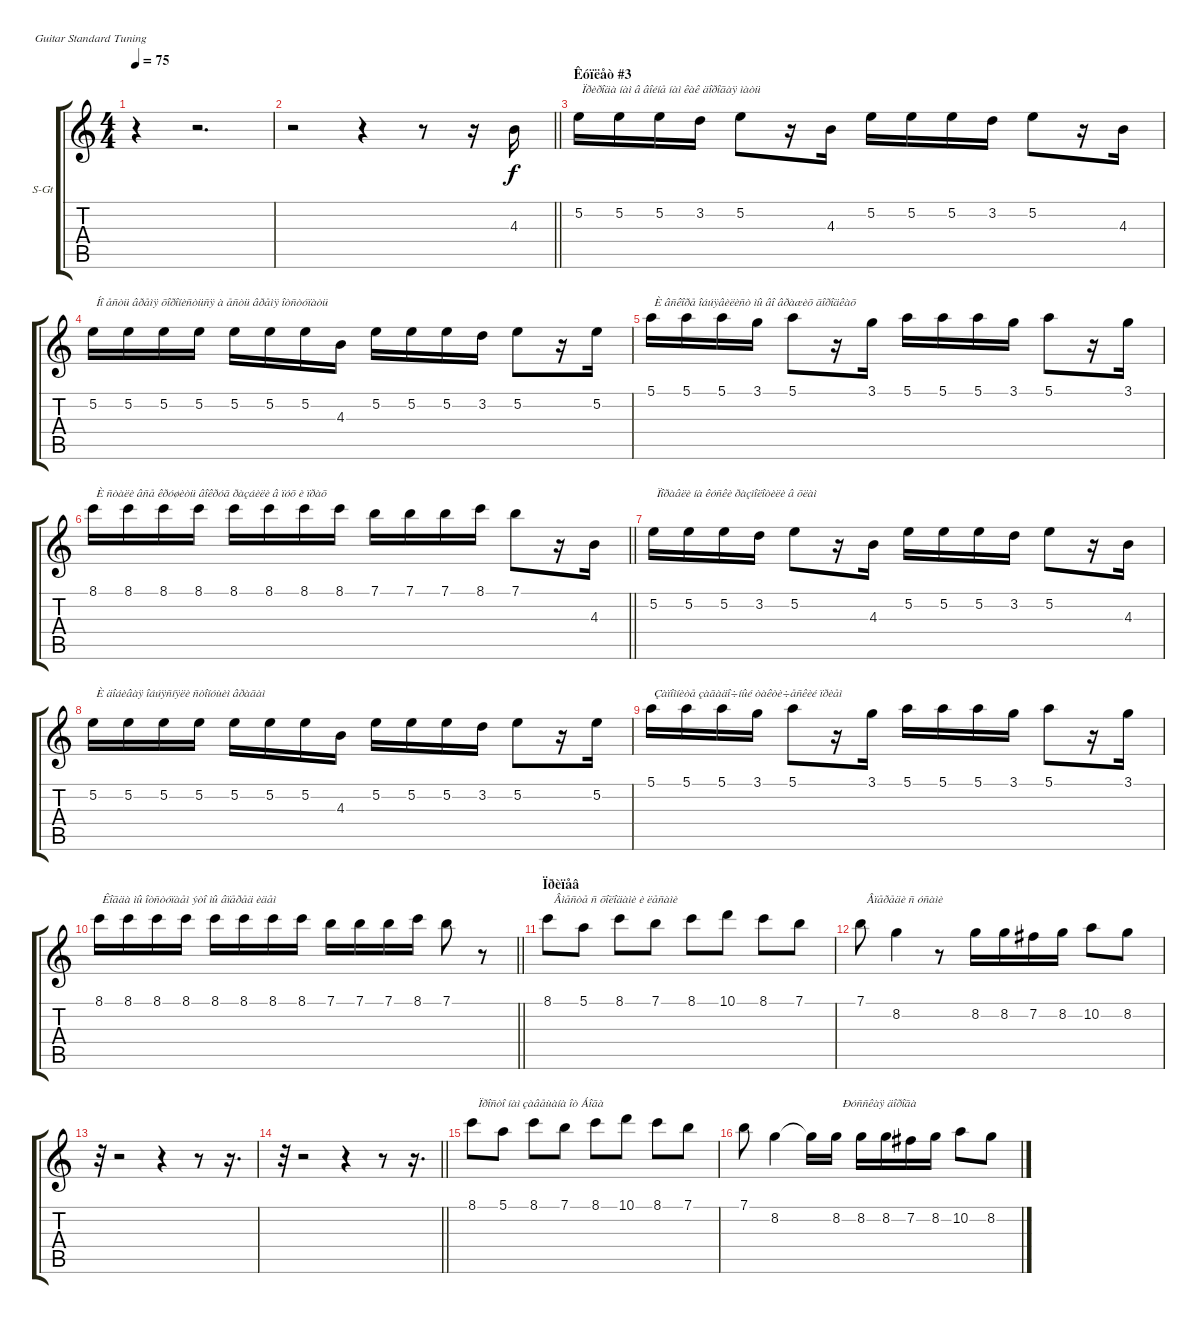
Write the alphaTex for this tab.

\bracketExtendMode groupsimilarinstruments
\firstSystemTrackNameOrientation horizontal
\otherSystemsTrackNameOrientation horizontal
\track ("Âîêàë" "S-Gt") {instrument lead6voice}
\staff {score tabs}
\tuning (E4 B3 G3 D3 A2 E2)
\displaytranspose 12
\ts (4 4)
\tempo 75
\clef g2
\ks c
r.4{dy f} r.2{d} |
\barLineRight lightlight
r.2 r.4 r.8 r.16 4.3.16 |
\section ("" "Êóïëåò #3")
5.2.16{txt " Ïðèðîäà íàì â âîéíå íàì êàê äîðîãàÿ ìàòü"} 5.2.16 5.2.16 3.2.16 5.2.8 r.16 4.3.16 5.2.16 5.2.16 5.2.16 3.2.16 5.2.8 r.16 4.3.16 |
5.2.16{txt " Íî åñòü âðåìÿ õîðîíèñòüñÿ à åñòü âðåìÿ îòñòóïàòü"} 5.2.16 5.2.16 5.2.16 5.2.16 5.2.16 5.2.16 4.3.16 5.2.16 5.2.16 5.2.16 3.2.16 5.2.8 r.16 5.2.16 |
5.1.16{txt " È âñêîðå îáúÿâèëèñò ìû âî âðàæèõ ãîðîäêàõ"} 5.1.16 5.1.16 3.1.16 5.1.8 r.16 3.1.16 5.1.16 5.1.16 5.1.16 3.1.16 5.1.8 r.16 3.1.16 |
\barLineRight lightlight
8.1.16{txt " È ñòàëè âñå êðóøèòü âîêðóã ðàçáèëè â ïóõ è ïðàõ"} 8.1.16 8.1.16 8.1.16 8.1.16 8.1.16 8.1.16 8.1.16 7.1.16 7.1.16 7.1.16 8.1.16 7.1.8 r.16 4.3.16 |
5.2.16{txt " Ïîðàâëè íà êóñêè ðàçìîëîòèëè â õëàì"} 5.2.16 5.2.16 3.2.16 5.2.8 r.16 4.3.16 5.2.16 5.2.16 5.2.16 3.2.16 5.2.8 r.16 4.3.16 |
5.2.16{txt " È äîáèâàÿ îáúÿñíÿëè ñòîíóùèì âðàãàì"} 5.2.16 5.2.16 5.2.16 5.2.16 5.2.16 5.2.16 4.3.16 5.2.16 5.2.16 5.2.16 3.2.16 5.2.8 r.16 5.2.16 |
5.1.16{txt " Çàïîìíèòå çàãàäî÷íûé òàêòè÷åñêèé ïðèåì"} 5.1.16 5.1.16 3.1.16 5.1.8 r.16 3.1.16 5.1.16 5.1.16 5.1.16 3.1.16 5.1.8 r.16 3.1.16 |
\barLineRight lightlight
8.1.16{txt " Êîãäà ìû îòñòóïàåì ýòî ìû âïåðåä èäåì"} 8.1.16 8.1.16 8.1.16 8.1.16 8.1.16 8.1.16 8.1.16 7.1.16 7.1.16 7.1.16 8.1.16 7.1.8 r.8 |
\section ("" "Ïðèïåâ")
8.1.8{txt "  Âìåñòå ñ õîëîäàìè è ëåñàìè"} 5.1.8 8.1.8 7.1.8 8.1.8 10.1.8 8.1.8 7.1.8 |
7.1.8{txt "  Âïåðåäè ñ óñàìè"} 8.2.4 r.8 8.2.16 8.2.16 7.2.16 8.2.16 10.2.8 8.2.8 |
r.32 r.2 r.4 r.8 r.16{d} |
\barLineRight lightlight
r.32 r.2 r.4 r.8 r.16{d} |
8.1.8{txt "  Ïðîñòî íàì çàâåùàíà îò Áîãà"} 5.1.8 8.1.8 7.1.8 8.1.8 10.1.8 8.1.8 7.1.8 |
7.1.8 8.2.4 8.2{t}.16 8.2.16{txt "  Ðóññêàÿ äîðîãà"} 8.2.16 8.2.16 7.2.16 8.2.16 10.2.8 8.2.8
